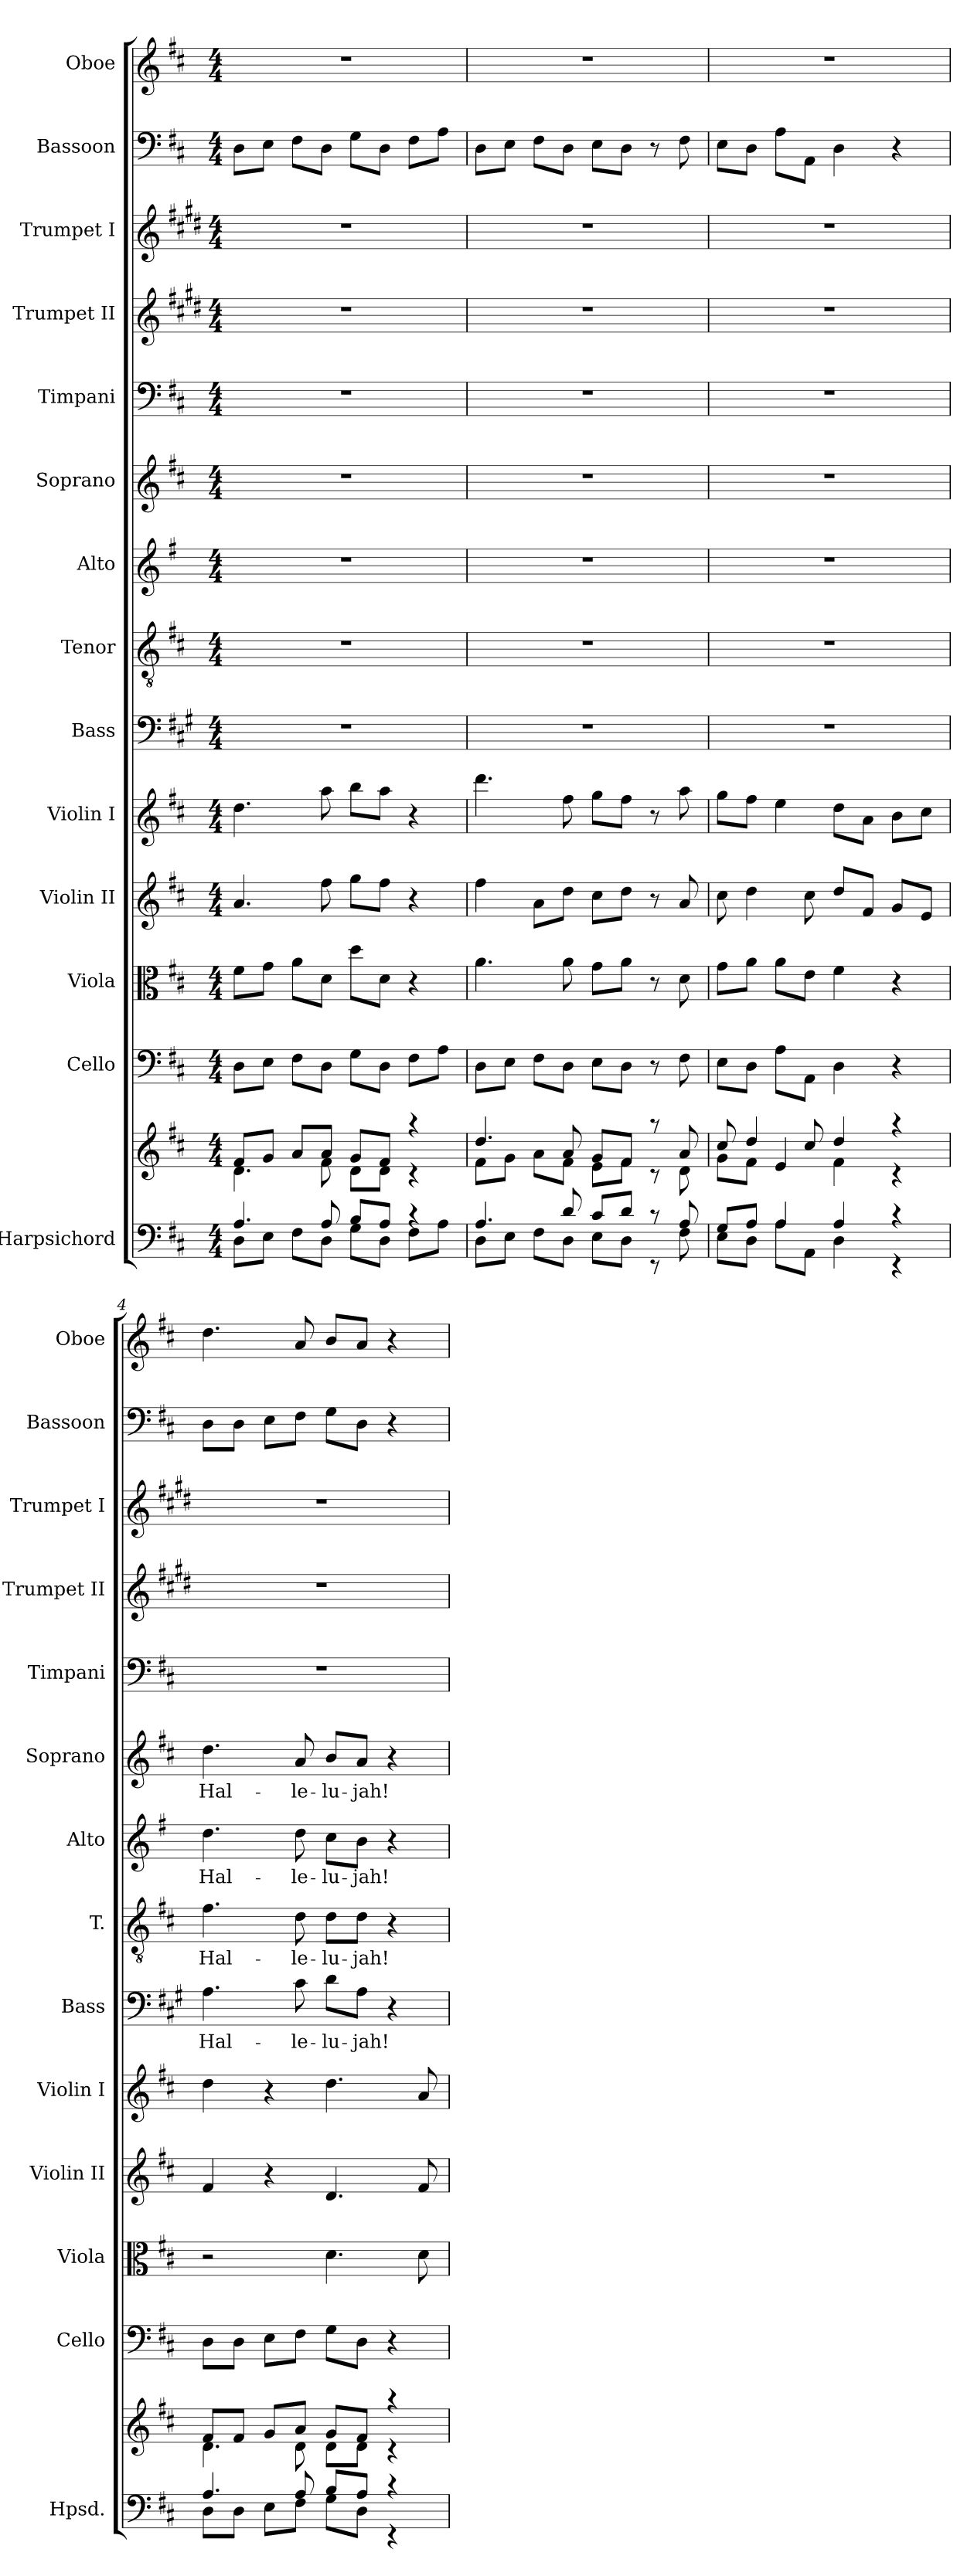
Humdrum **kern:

**kern	**kern	**kern	**kern	**kern	**kern	**kern	**text	**kern	**text	**kern	**text	**kern	**text	**kern	**kern	**kern	**kern	**kern
*part14	*part14	*part13	*part12	*part11	*part10	*part9	*part9	*part8	*part8	*part7	*part7	*part6	*part6	*part5	*part4	*part3	*part2	*part1
*staff15	*staff14	*staff13	*staff12	*staff11	*staff10	*staff9	*staff9	*staff8	*staff8	*staff7	*staff7	*staff6	*staff6	*staff5	*staff4	*staff3	*staff2	*staff1
*I"Harpsichord	*	*I"Cello	*I"Viola	*I"Violin II	*I"Violin I	*I"Bass	*	*I"Tenor	*	*I"Alto	*	*I"Soprano	*	*I"Timpani	*I"Trumpet II	*I"Trumpet I	*I"Bassoon	*I"Oboe
*I'Hpsd.	*	*I'Cello	*I'Viola	*I'Violin II	*I'Violin I	*I'Bass	*	*I'T.	*	*I'Alto	*	*I'Soprano	*	*I'Timpani	*I'Trumpet II	*I'Trumpet I	*I'Bassoon	*I'Oboe
*clefF4	*clefG2	*clefF4	*clefC3	*clefG2	*clefG2	*clefF4	*	*clefGv2	*	*clefG2	*	*clefG2	*	*clefF4	*clefG2	*clefG2	*clefF4	*clefG2
*	*	*	*	*	*	*ITrd4c7	*	*ITrd7c12	*	*ITrd3c5	*	*	*	*	*ITrd1c2	*ITrd1c2	*	*
*k[f#c#]	*k[f#c#]	*k[f#c#]	*k[f#c#]	*k[f#c#]	*k[f#c#]	*k[f#c#]	*	*k[f#c#]	*	*k[f#c#]	*	*k[f#c#]	*	*k[f#c#]	*k[f#c#]	*k[f#c#]	*k[f#c#]	*k[f#c#]
*D:	*D:	*D:	*D:	*D:	*D:	*D:	*	*D:	*	*D:	*	*D:	*	*D:	*D:	*D:	*D:	*D:
*M4/4	*M4/4	*M4/4	*M4/4	*M4/4	*M4/4	*M4/4	*	*M4/4	*	*M4/4	*	*M4/4	*	*M4/4	*M4/4	*M4/4	*M4/4	*M4/4
*MM92	*MM92	*MM92	*MM92	*MM92	*MM92	*MM92	*	*MM92	*	*MM92	*	*MM92	*	*MM92	*MM92	*MM92	*MM92	*MM92
=1	=1	=1	=1	=1	=1	=1	=1	=1	=1	=1	=1	=1	=1	=1	=1	=1	=1	=1
*^	*^	*	*	*	*	*	*	*	*	*	*	*	*	*	*	*	*	*
4.A/	8D\L	8f#/L	4.d\	8D\L	8f#\L	4.a/	4.dd\	1r	.	1r	.	1r	.	1r	.	1r	1r	1r	8D\L	1r
.	8E\J	8g/J	.	8E\J	8g\J	.	.	.	.	.	.	.	.	.	.	.	.	.	8E\J	.
.	8F#\L	8a/L	.	8F#\L	8a\L	.	.	.	.	.	.	.	.	.	.	.	.	.	8F#\L	.
8A/	8D\J	8a/J	8f#\	8D\J	8d\J	8ff#\	8aa\	.	.	.	.	.	.	.	.	.	.	.	8D\J	.
8B/L	8G\L	8g/L	8d\L	8G\L	8dd\L	8gg\L	8bb\L	.	.	.	.	.	.	.	.	.	.	.	8G\L	.
8A/J	8D\J	8f#/J	8d\J	8D\J	8d\J	8ff#\J	8aa\J	.	.	.	.	.	.	.	.	.	.	.	8D\J	.
4rc	8F#\L	4raa	4rc	8F#\L	4r	4r	4r	.	.	.	.	.	.	.	.	.	.	.	8F#\L	.
.	8A\J	.	.	8A\J	.	.	.	.	.	.	.	.	.	.	.	.	.	.	8A\J	.
=2	=2	=2	=2	=2	=2	=2	=2	=2	=2	=2	=2	=2	=2	=2	=2	=2	=2	=2	=2	=2
4.A/	8D\L	4.dd/	8f#\L	8D\L	4.a\	4ff#\	4.ddd\	1r	.	1r	.	1r	.	1r	.	1r	1r	1r	8D\L	1r
.	8E\J	.	8g\J	8E\J	.	.	.	.	.	.	.	.	.	.	.	.	.	.	8E\J	.
.	8F#\L	.	8a\L	8F#\L	.	8a\L	.	.	.	.	.	.	.	.	.	.	.	.	8F#\L	.
8d/	8D\J	8a/	8f#\J	8D\J	8a\	8dd\J	8ff#\	.	.	.	.	.	.	.	.	.	.	.	8D\J	.
8c#/L	8E\L	8g/L	8e\L	8E\L	8g\L	8cc#\L	8gg\L	.	.	.	.	.	.	.	.	.	.	.	8E\L	.
8d/J	8D\J	8f#/J	8f#\J	8D\J	8a\J	8dd\J	8ff#\J	.	.	.	.	.	.	.	.	.	.	.	8D\J	.
8rc	8rEE	8raa	8rc	8r	8r	8r	8r	.	.	.	.	.	.	.	.	.	.	.	8r	.
8A/	8F#\	8a/	8d\	8F#\	8d\	8a/	8aa\	.	.	.	.	.	.	.	.	.	.	.	8F#\	.
=3	=3	=3	=3	=3	=3	=3	=3	=3	=3	=3	=3	=3	=3	=3	=3	=3	=3	=3	=3	=3
8G/L	8E\L	8cc#/	8g\L	8E\L	8g\L	8cc#\	8gg\L	1r	.	1r	.	1r	.	1r	.	1r	1r	1r	8E\L	1r
8A/J	8D\J	4dd/	8f#\J	8D\J	8a\J	4dd\	8ff#\J	.	.	.	.	.	.	.	.	.	.	.	8D\J	.
4A/	8A\L	.	4e/	8A\L	8a\L	.	4ee\	.	.	.	.	.	.	.	.	.	.	.	8A\L	.
.	8AA\J	8cc#/	.	8AA\J	8e\J	8cc#\	.	.	.	.	.	.	.	.	.	.	.	.	8AA\J	.
4A/	4D\	4dd/	4f#\	4D\	4f#\	8dd/L	8dd\L	.	.	.	.	.	.	.	.	.	.	.	4D\	.
.	.	.	.	.	.	8f#/J	8a\J	.	.	.	.	.	.	.	.	.	.	.	.	.
4rc	4rEE	4raa	4rc	4r	4r	8g/L	8b\L	.	.	.	.	.	.	.	.	.	.	.	4r	.
.	.	.	.	.	.	8e/J	8cc#\J	.	.	.	.	.	.	.	.	.	.	.	.	.
!!LO:PB:g=z
=4	=4	=4	=4	=4	=4	=4	=4	=4	=4	=4	=4	=4	=4	=4	=4	=4	=4	=4	=4	=4
!	!	!	!	!	!	!	!	!	!LO:LY:b	!	!LO:LY:b	!	!LO:LY:b	!	!LO:LY:b	!	!	!	!	!
4.A/	8D\L	8f#/L	4.d\	8D\L	2r	4f#/	4dd\	4.D\	Hal-	4.F#\	Hal-	4.a\	Hal-	4.dd\	Hal-	1r	1r	1r	8D\L	4.dd\
.	8D\J	8f#/J	.	8D\J	.	.	.	.	.	.	.	.	.	.	.	.	.	.	8D\J	.
.	8E\L	8g/L	.	8E\L	.	4r	4r	.	.	.	.	.	.	.	.	.	.	.	8E\L	.
!	!	!	!	!	!	!	!	!	!LO:LY:b	!	!LO:LY:b	!	!LO:LY:b	!	!LO:LY:b	!	!	!	!	!
8A/	8F#\J	8a/J	8d\	8F#\J	.	.	.	8F#\	-le-	8D\	-le-	8a\	-le-	8a/	-le-	.	.	.	8F#\J	8a/
!	!	!	!	!	!	!	!	!	!LO:LY:b	!	!LO:LY:b	!	!LO:LY:b	!	!LO:LY:b	!	!	!	!	!
8B/L	8G\L	8g/L	8d\L	8G\L	4.d\	4.d/	4.dd\	8G\L	-lu-	8D\L	-lu-	8g\L	-lu-	8b/L	-lu-	.	.	.	8G\L	8b/L
!	!	!	!	!	!	!	!	!	!LO:LY:b	!	!LO:LY:b	!	!LO:LY:b	!	!LO:LY:b	!	!	!	!	!
8A/J	8D\J	8f#/J	8d\J	8D\J	.	.	.	8D\J	-jah!	8D\J	-jah!	8f#\J	-jah!	8a/J	-jah!	.	.	.	8D\J	8a/J
4rc	4rEE	4raa	4rc	4r	.	.	.	4r	.	4r	.	4r	.	4r	.	.	.	.	4r	4r
.	.	.	.	.	8d\	8f#/	8a/	.	.	.	.	.	.	.	.	.	.	.	.	.
*v	*v	*	*	*	*	*	*	*	*	*	*	*	*	*	*	*	*	*	*	*
*	*v	*v	*	*	*	*	*	*	*	*	*	*	*	*	*	*	*	*	*
=	=	=	=	=	=	=	=	=	=	=	=	=	=	=	=	=	=	=
*-	*-	*-	*-	*-	*-	*-	*-	*-	*-	*-	*-	*-	*-	*-	*-	*-	*-	*-
